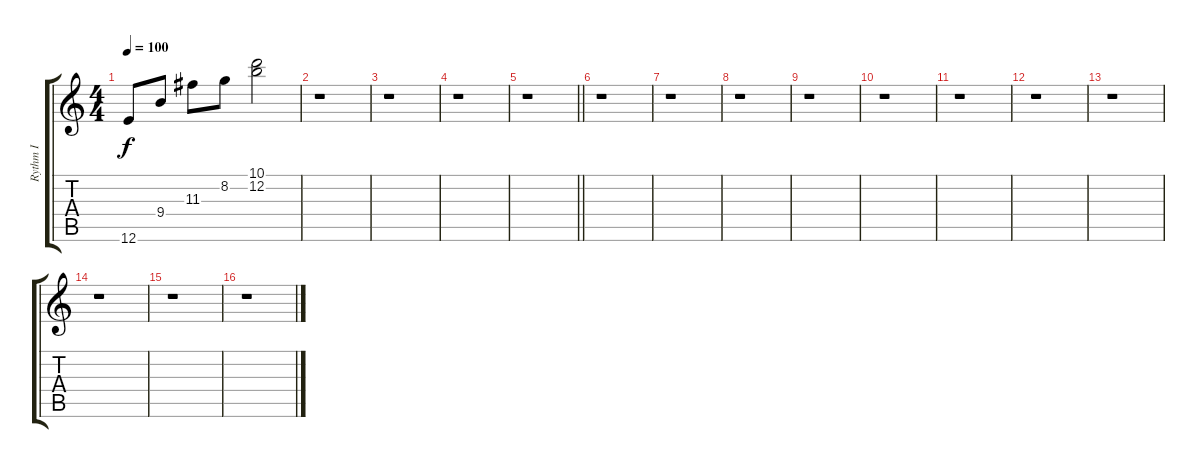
\track ("Rythm I" "Rythm I") {instrument banjo}
\staff {score tabs}
\tuning (E4 B3 G3 D3 A2 E2) {hide}
\displaytranspose 12
\ts (4 4)
\tempo 100
\clef g2
\ks c
12.6.8{dy f} 9.4.8 11.3.8 8.2.8 (10.1 12.2).2 |
r.1 |
r.1 |
r.1 |
\barLineRight lightlight
r.1 |
r.1 |
r.1 |
r.1 |
r.1 |
r.1 |
r.1 |
r.1 |
r.1 |
r.1 |
r.1 |
r.1
